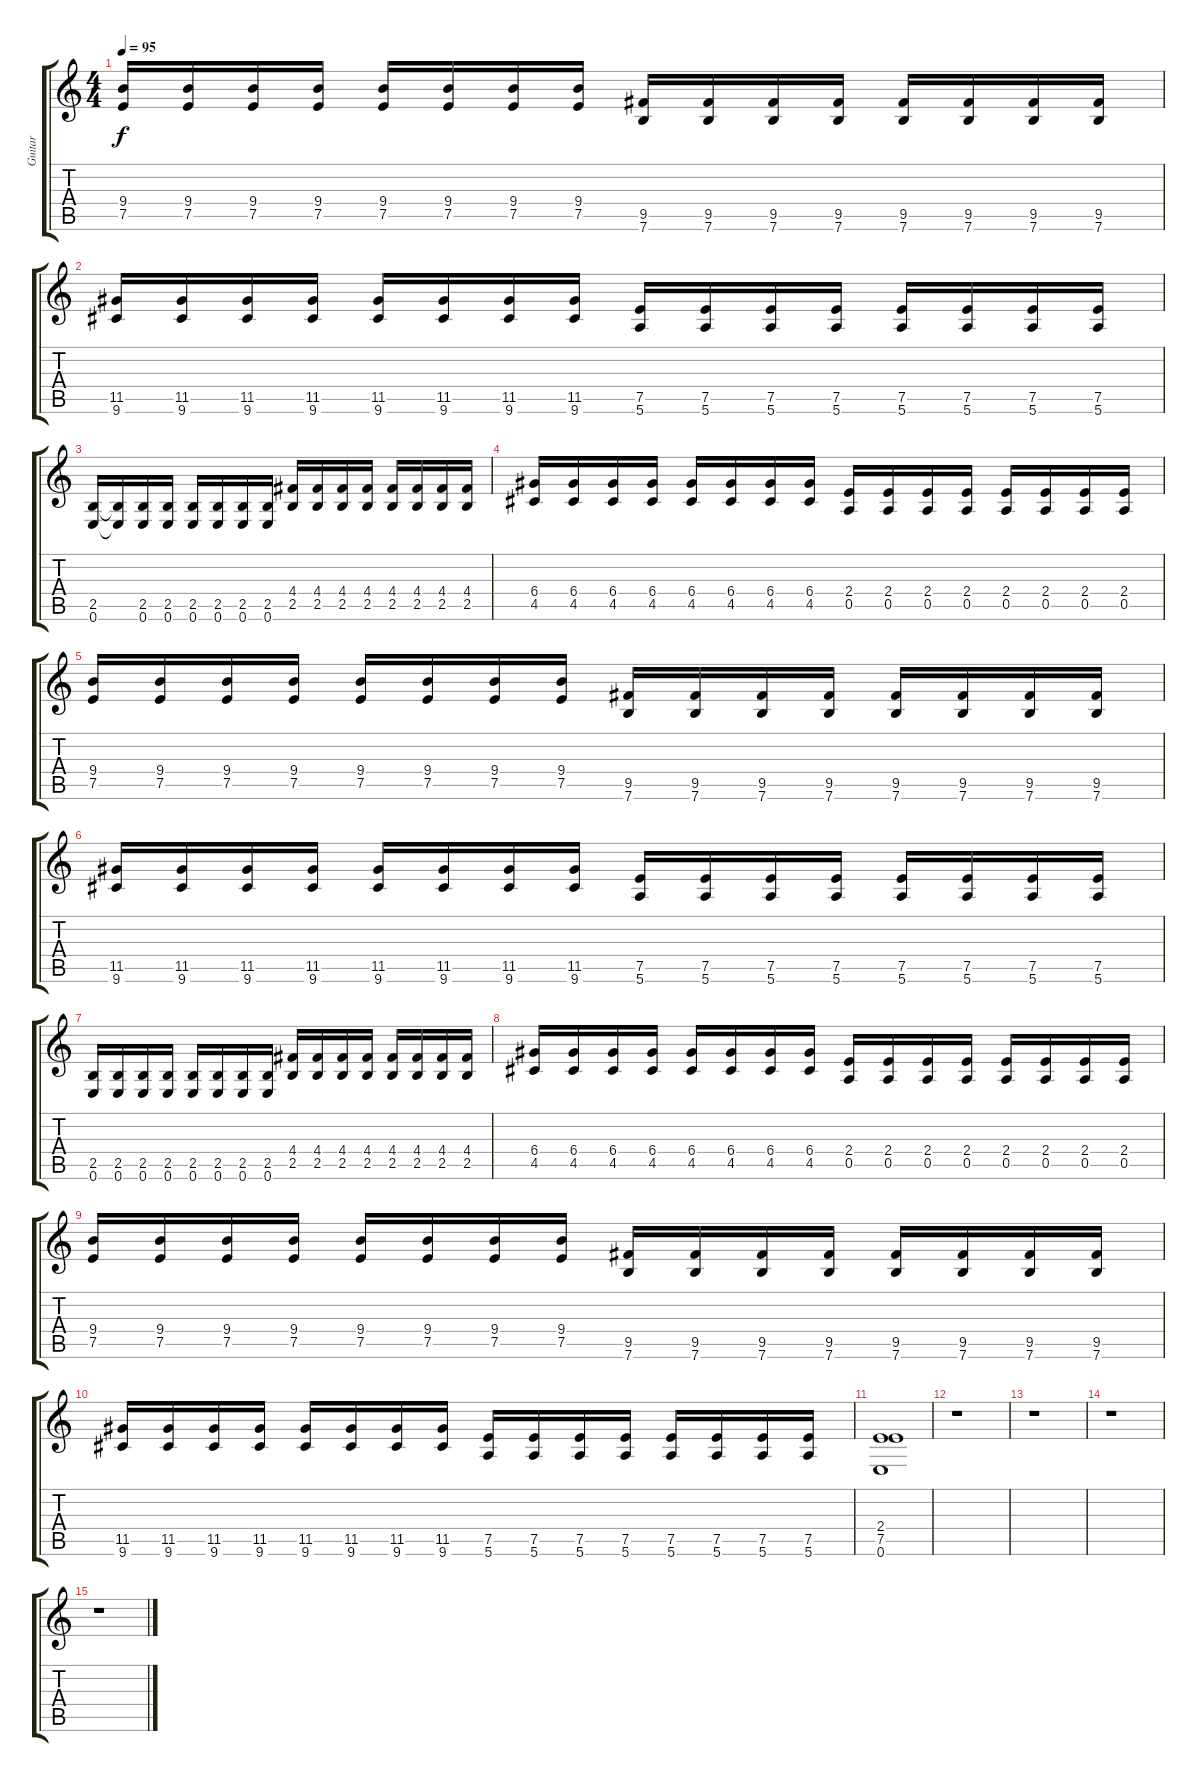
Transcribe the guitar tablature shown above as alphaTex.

\track ("Guitar" "Guitar") {instrument distortionguitar}
\staff {score tabs}
\tuning (E4 B3 G3 D3 A2 E2) {hide}
\ts (4 4)
\tempo 95
\clef g2
\ks c
(9.4 7.5).16{dy f} (9.4 7.5).16 (9.4 7.5).16 (9.4 7.5).16 (9.4 7.5).16 (9.4 7.5).16 (9.4 7.5).16 (9.4 7.5).16 (9.5 7.6).16 (9.5 7.6).16 (9.5 7.6).16 (9.5 7.6).16 (9.5 7.6).16 (9.5 7.6).16 (9.5 7.6).16 (9.5 7.6).16 |
(11.5 9.6).16 (11.5 9.6).16 (11.5 9.6).16 (11.5 9.6).16 (11.5 9.6).16 (11.5 9.6).16 (11.5 9.6).16 (11.5 9.6).16 (7.5 5.6).16 (7.5 5.6).16 (7.5 5.6).16 (7.5 5.6).16 (7.5 5.6).16 (7.5 5.6).16 (7.5 5.6).16 (7.5 5.6).16 |
(2.5 0.6).16 (2.5{t} 0.6{t}).16 (2.5 0.6).16 (2.5 0.6).16 (2.5 0.6).16 (2.5 0.6).16 (2.5 0.6).16 (2.5 0.6).16 (4.4 2.5).16 (4.4 2.5).16 (4.4 2.5).16 (4.4 2.5).16 (4.4 2.5).16 (4.4 2.5).16 (4.4 2.5).16 (4.4 2.5).16 |
(6.4 4.5).16 (6.4 4.5).16 (6.4 4.5).16 (6.4 4.5).16 (6.4 4.5).16 (6.4 4.5).16 (6.4 4.5).16 (6.4 4.5).16 (2.4 0.5).16 (2.4 0.5).16 (2.4 0.5).16 (2.4 0.5).16 (2.4 0.5).16 (2.4 0.5).16 (2.4 0.5).16 (2.4 0.5).16 |
(9.4 7.5).16 (9.4 7.5).16 (9.4 7.5).16 (9.4 7.5).16 (9.4 7.5).16 (9.4 7.5).16 (9.4 7.5).16 (9.4 7.5).16 (9.5 7.6).16 (9.5 7.6).16 (9.5 7.6).16 (9.5 7.6).16 (9.5 7.6).16 (9.5 7.6).16 (9.5 7.6).16 (9.5 7.6).16 |
(11.5 9.6).16 (11.5 9.6).16 (11.5 9.6).16 (11.5 9.6).16 (11.5 9.6).16 (11.5 9.6).16 (11.5 9.6).16 (11.5 9.6).16 (7.5 5.6).16 (7.5 5.6).16 (7.5 5.6).16 (7.5 5.6).16 (7.5 5.6).16 (7.5 5.6).16 (7.5 5.6).16 (7.5 5.6).16 |
(2.5 0.6).16 (2.5 0.6).16 (2.5 0.6).16 (2.5 0.6).16 (2.5 0.6).16 (2.5 0.6).16 (2.5 0.6).16 (2.5 0.6).16 (4.4 2.5).16 (4.4 2.5).16 (4.4 2.5).16 (4.4 2.5).16 (4.4 2.5).16 (4.4 2.5).16 (4.4 2.5).16 (4.4 2.5).16 |
(6.4 4.5).16 (6.4 4.5).16 (6.4 4.5).16 (6.4 4.5).16 (6.4 4.5).16 (6.4 4.5).16 (6.4 4.5).16 (6.4 4.5).16 (2.4 0.5).16 (2.4 0.5).16 (2.4 0.5).16 (2.4 0.5).16 (2.4 0.5).16 (2.4 0.5).16 (2.4 0.5).16 (2.4 0.5).16 |
(9.4 7.5).16 (9.4 7.5).16 (9.4 7.5).16 (9.4 7.5).16 (9.4 7.5).16 (9.4 7.5).16 (9.4 7.5).16 (9.4 7.5).16 (9.5 7.6).16 (9.5 7.6).16 (9.5 7.6).16 (9.5 7.6).16 (9.5 7.6).16 (9.5 7.6).16 (9.5 7.6).16 (9.5 7.6).16 |
(11.5 9.6).16 (11.5 9.6).16 (11.5 9.6).16 (11.5 9.6).16 (11.5 9.6).16 (11.5 9.6).16 (11.5 9.6).16 (11.5 9.6).16 (7.5 5.6).16 (7.5 5.6).16 (7.5 5.6).16 (7.5 5.6).16 (7.5 5.6).16 (7.5 5.6).16 (7.5 5.6).16 (7.5 5.6).16 |
(2.4 7.5 0.6).1 |
r.1 |
r.1 |
r.1 |
r.1
